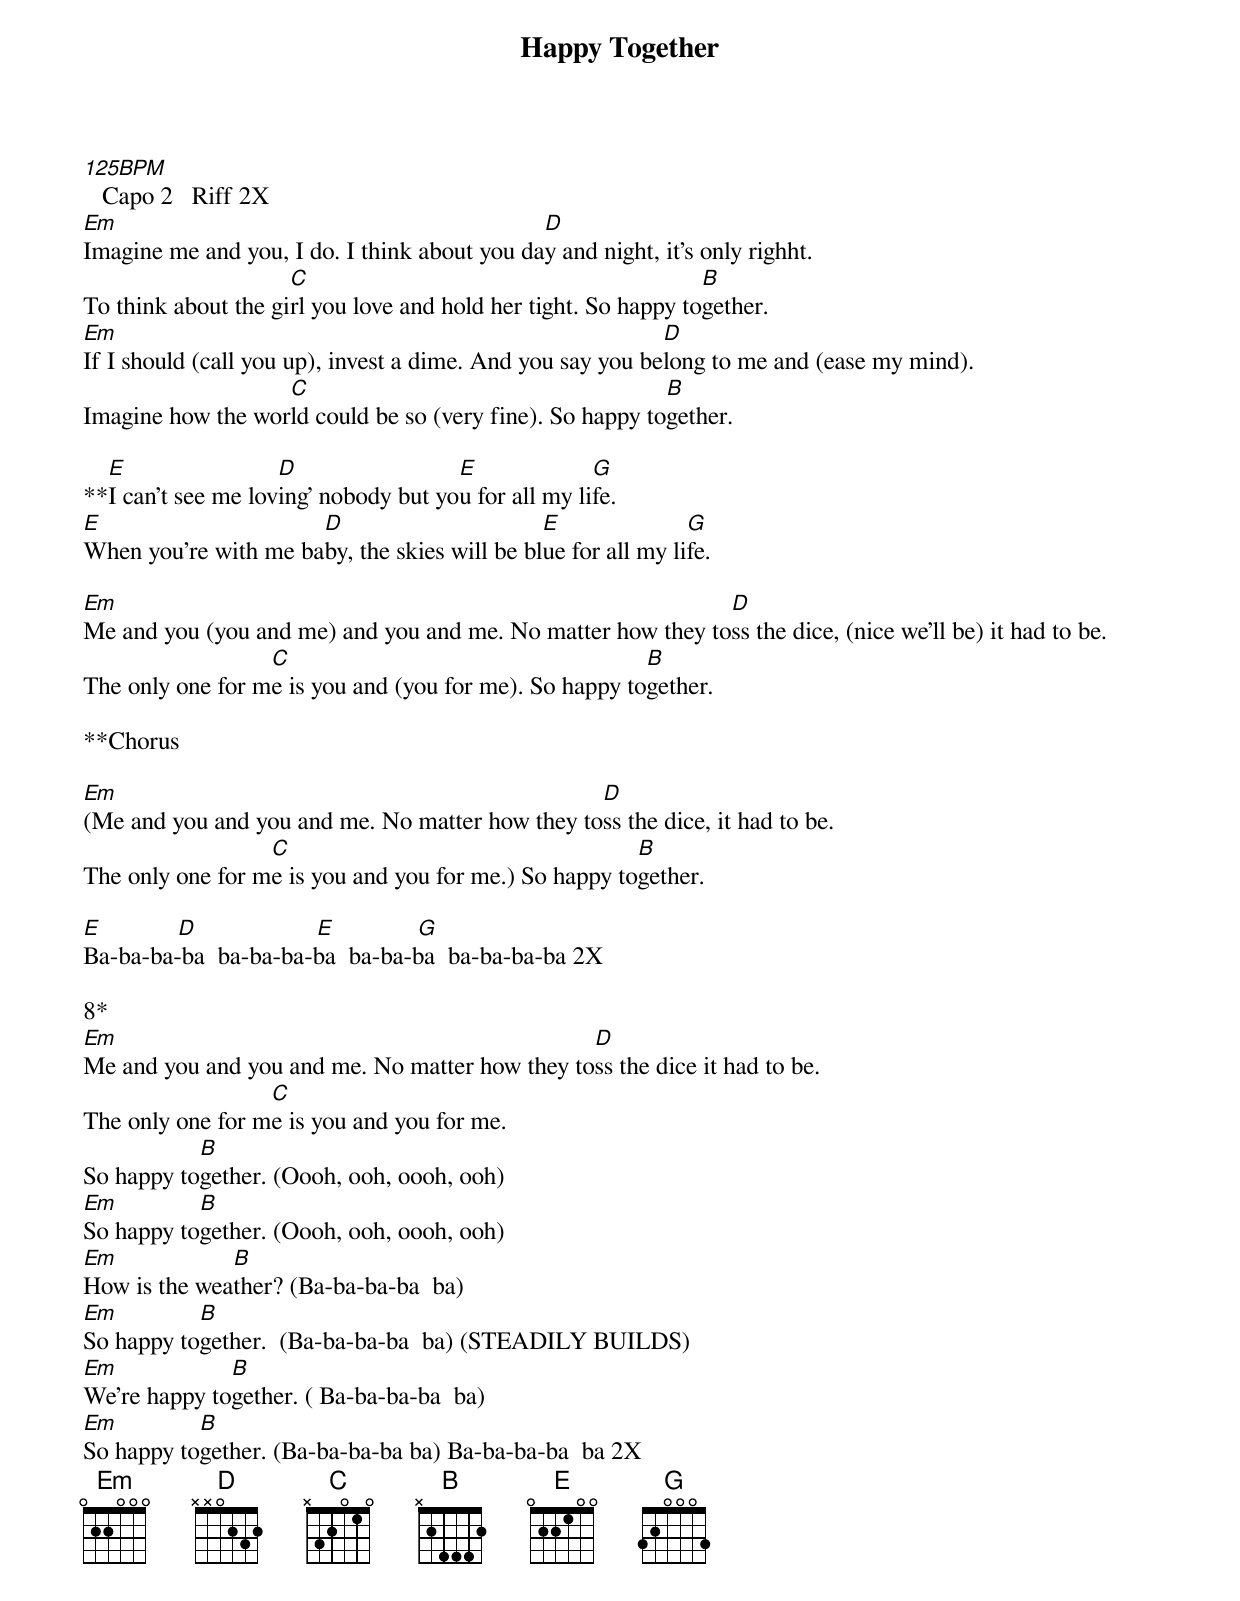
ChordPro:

{t:Happy Together}
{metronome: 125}
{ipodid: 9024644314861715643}
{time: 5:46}
[125BPM]   Capo 2   Riff 2X
[Em]Imagine me and you, I do. I think about you da[D]y and night, it's only righht.
To think about the gi[C]rl you love and hold her tight. So happy to[B]gether.
[Em]If I should (call you up), invest a dime. And you say you be[D]long to me and (ease my mind).
Imagine how the wor[C]ld could be so (very fine). So happy to[B]gether.

**[E]I can't see me lov[D]ing' nobody but yo[E]u for all my li[G]fe.
[E]When you're with me ba[D]by, the skies will be bl[E]ue for all my li[G]fe.

[Em]Me and you (you and me) and you and me. No matter how they to[D]ss the dice, (nice we'll be) it had to be.
The only one for m[C]e is you and (you for me). So happy to[B]gether.

**Chorus

[Em](Me and you and you and me. No matter how they to[D]ss the dice, it had to be.
The only one for m[C]e is you and you for me.) So happy to[B]gether.

[E]            [D]                   [E]             [G]
Ba-ba-ba-ba  ba-ba-ba-ba  ba-ba-ba  ba-ba-ba-ba 2X

8*
[Em]Me and you and you and me. No matter how they to[D]ss the dice it had to be.
The only one for m[C]e is you and you for me.
So happy to[B]gether. (Oooh, ooh, oooh, ooh)
[Em]So happy to[B]gether. (Oooh, ooh, oooh, ooh)
[Em]How is the wea[B]ther? (Ba-ba-ba-ba  ba)
[Em]So happy to[B]gether.  (Ba-ba-ba-ba  ba) (STEADILY BUILDS)
[Em]We're happy to[B]gether. ( Ba-ba-ba-ba  ba)
[Em]So happy to[B]gether. (Ba-ba-ba-ba ba) Ba-ba-ba-ba  ba 2X
